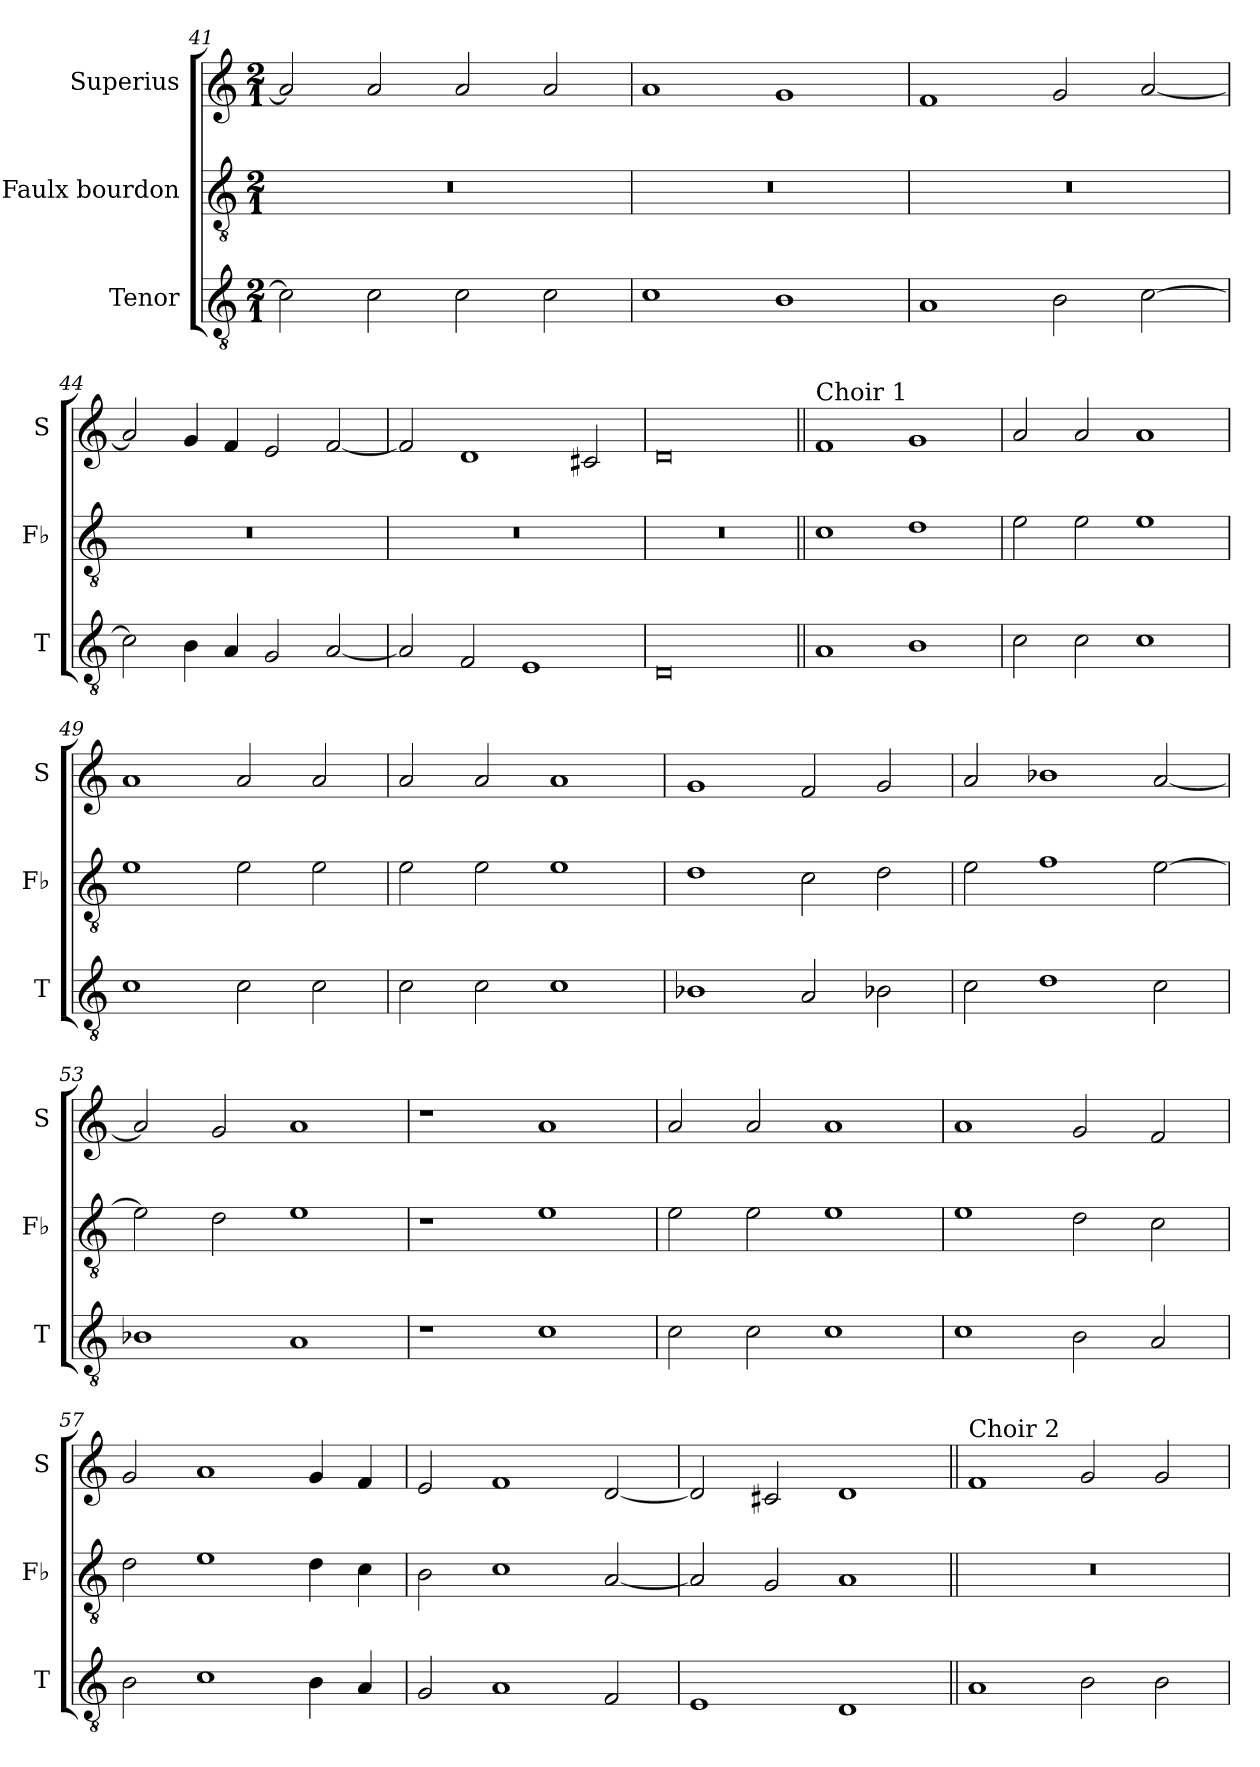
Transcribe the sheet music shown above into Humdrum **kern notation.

**kern	**kern	**kern
*part3	*part2	*part1
*staff3	*staff2	*staff1
*I"Tenor	*I":Faulx bourdon	*I"Superius
*I'T	*I'Fb	*I'S
*clefGv2	*clefGv2	*clefG2
*k[]	*k[]	*k[]
*M2/1	*M2/1	*M2/1
=41	=41	=41
2c\]	0r	2a/]
2c\	.	2a/
2c\	.	2a/
2c\	.	2a/
=42	=42	=42
1c	0r	1a
1B	.	1g
=43	=43	=43
1A	0r	1f
2B\	.	2g/
[2c\	.	[2a/
=44	=44	=44
2c\]	0r	2a/]
4B\	.	4g/
4A/	.	4f/
2G/	.	2e/
[2A/	.	[2f/
=45	=45	=45
2A/]	0r	2f/]
2F/	.	1d
1E	.	.
.	.	2c#X/
=46	=46	=46
0D	0r	0d
=47||	=47||	=47||
!	!	!LO:TX:a:t=Choir 1
1A	1c	1f
1B	1d	1g
=48	=48	=48
2c\	2e\	2a/
2c\	2e\	2a/
1c	1e	1a
=49	=49	=49
1c	1e	1a
2c\	2e\	2a/
2c\	2e\	2a/
=50	=50	=50
2c\	2e\	2a/
2c\	2e\	2a/
1c	1e	1a
=51	=51	=51
1B-X	1d	1g
2A/	2c\	2f/
2B-X\	2d\	2g/
=52	=52	=52
2c\	2e\	2a/
1d	1f	1b-X
2c\	[2e\	[2a/
=53	=53	=53
1B-X	2e\]	2a/]
.	2d\	2g/
1A	1e	1a
=54	=54	=54
1r	1r	1r
1c	1e	1a
=55	=55	=55
2c\	2e\	2a/
2c\	2e\	2a/
1c	1e	1a
=56	=56	=56
1c	1e	1a
2B\	2d\	2g/
2A/	2c\	2f/
=57	=57	=57
2B\	2d\	2g/
1c	1e	1a
4B\	4d\	4g/
4A/	4c\	4f/
=58	=58	=58
2G/	2B\	2e/
1A	1c	1f
2F/	[2A/	[2d/
=59	=59	=59
1E	2A/]	2d/]
.	2G/	2c#X/
1D	1A	1d
=60||	=60||	=60||
!	!	!LO:TX:a:t=Choir 2
1A	0r	1f
2B\	.	2g/
2B\	.	2g/
=	=	=
*-	*-	*-
